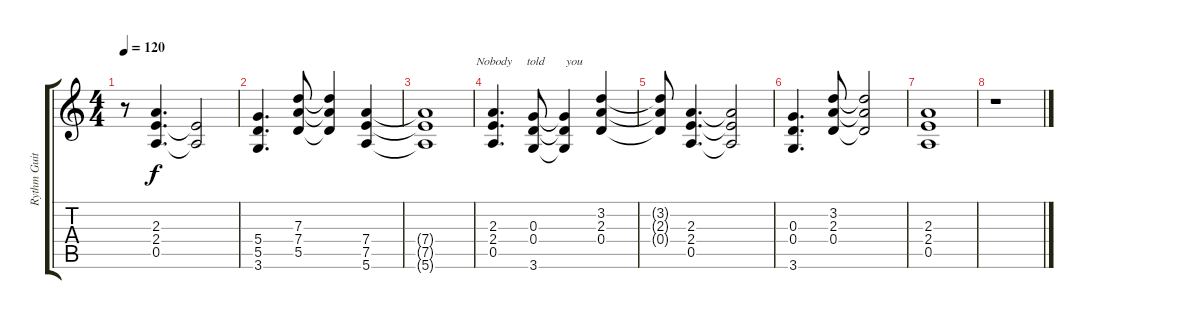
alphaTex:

\track ("Rythm Guitar (Malcom)" "Rythm Guit") {instrument distortionguitar}
\staff {score tabs}
\tuning (E4 B3 G3 D3 A2 E2) {hide}
\ts (4 4)
\tempo 120
\clef g2
\ks c
r.8{dy f} (2.3 2.4 0.5).4{d} (2.4{t} 0.5{t}).2 |
(5.4 5.5 3.6).4{d} (7.3 7.4 5.5).8 (7.3{t} 7.4{t} 5.5{t}).4 (7.4 7.5 5.6).4 |
(7.4{t} 7.5{t} 5.6{t}).1{txt "                 Nobody     told       you"} |
(2.3 2.4 0.5).4{d} (0.3 0.4 3.6).8 (0.3{t} 0.4{t} 3.6{t}).4 (3.2 2.3 0.4).4 |
(3.2{t} 2.3{t} 0.4{t}).8 (2.3 2.4 0.5).4{d} (2.3{t} 2.4{t} 0.5{t}).2 |
(0.3 0.4 3.6).4{d} (3.2 2.3 0.4).8 (3.2{t} 2.3{t} 0.4{t}).2 |
(2.3 2.4 0.5).1 |
r.1
